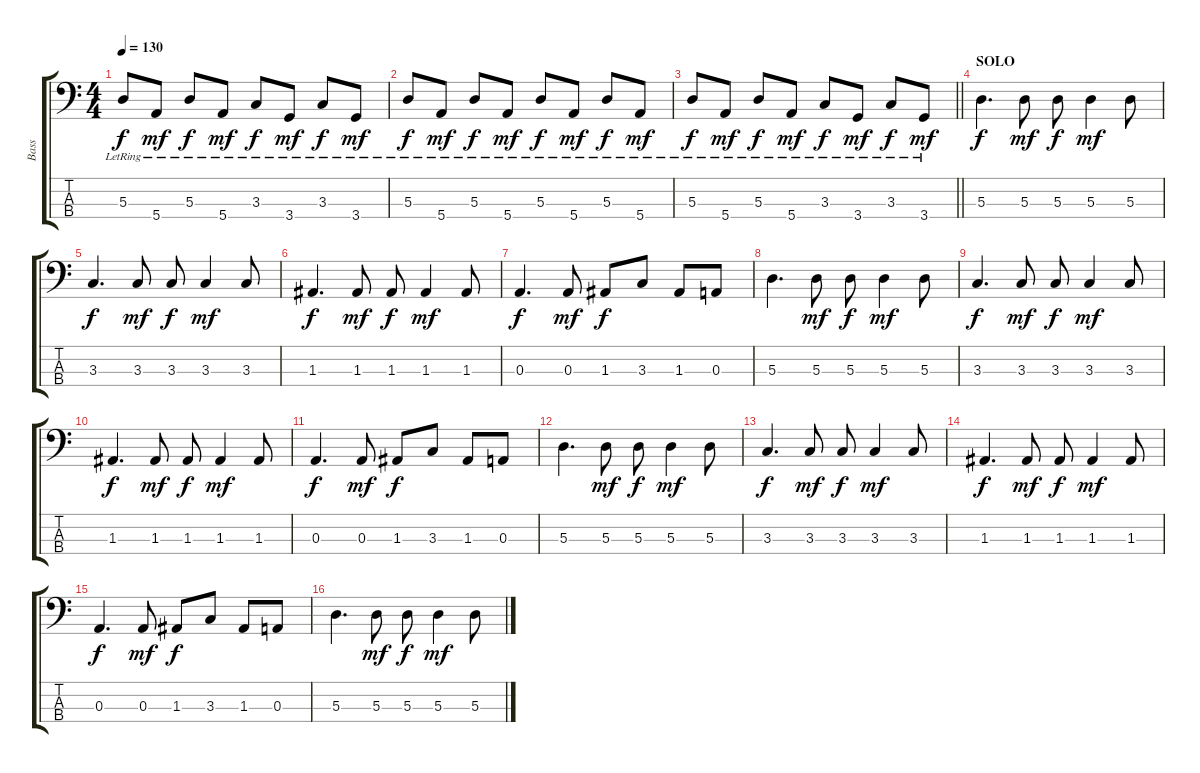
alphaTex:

\track ("Bass" "Bass") {instrument electricbassfinger}
\staff {score tabs}
\tuning (G2 D2 A1 E1) {hide}
\ts (4 4)
\tempo 130
\clef f4
\ks c
5.3{lr}.8{dy f} 5.4{lr}.8{dy mf} 5.3{lr}.8{dy f} 5.4{lr}.8{dy mf} 3.3{lr}.8{dy f} 3.4{lr}.8{dy mf} 3.3{lr}.8{dy f} 3.4{lr}.8{dy mf} |
5.3{lr}.8{dy f} 5.4{lr}.8{dy mf} 5.3{lr}.8{dy f} 5.4{lr}.8{dy mf} 5.3{lr}.8{dy f} 5.4{lr}.8{dy mf} 5.3{lr}.8{dy f} 5.4{lr}.8{dy mf} |
\barLineRight lightlight
5.3{lr}.8{dy f} 5.4{lr}.8{dy mf} 5.3{lr}.8{dy f} 5.4{lr}.8{dy mf} 3.3{lr}.8{dy f} 3.4{lr}.8{dy mf} 3.3{lr}.8{dy f} 3.4{lr}.8{dy mf} |
\section ("" "SOLO")
5.3.4{d dy f} 5.3.8{dy mf} 5.3.8{dy f} 5.3.4{dy mf} 5.3.8 |
3.3.4{d dy f} 3.3.8{dy mf} 3.3.8{dy f} 3.3.4{dy mf} 3.3.8 |
1.3.4{d dy f} 1.3.8{dy mf} 1.3.8{dy f} 1.3.4{dy mf} 1.3.8 |
0.3.4{d dy f} 0.3.8{dy mf} 1.3.8{dy f} 3.3.8 1.3.8 0.3.8 |
5.3.4{d} 5.3.8{dy mf} 5.3.8{dy f} 5.3.4{dy mf} 5.3.8 |
3.3.4{d dy f} 3.3.8{dy mf} 3.3.8{dy f} 3.3.4{dy mf} 3.3.8 |
1.3.4{d dy f} 1.3.8{dy mf} 1.3.8{dy f} 1.3.4{dy mf} 1.3.8 |
0.3.4{d dy f} 0.3.8{dy mf} 1.3.8{dy f} 3.3.8 1.3.8 0.3.8 |
5.3.4{d} 5.3.8{dy mf} 5.3.8{dy f} 5.3.4{dy mf} 5.3.8 |
3.3.4{d dy f} 3.3.8{dy mf} 3.3.8{dy f} 3.3.4{dy mf} 3.3.8 |
1.3.4{d dy f} 1.3.8{dy mf} 1.3.8{dy f} 1.3.4{dy mf} 1.3.8 |
0.3.4{d dy f} 0.3.8{dy mf} 1.3.8{dy f} 3.3.8 1.3.8 0.3.8 |
5.3.4{d} 5.3.8{dy mf} 5.3.8{dy f} 5.3.4{dy mf} 5.3.8
